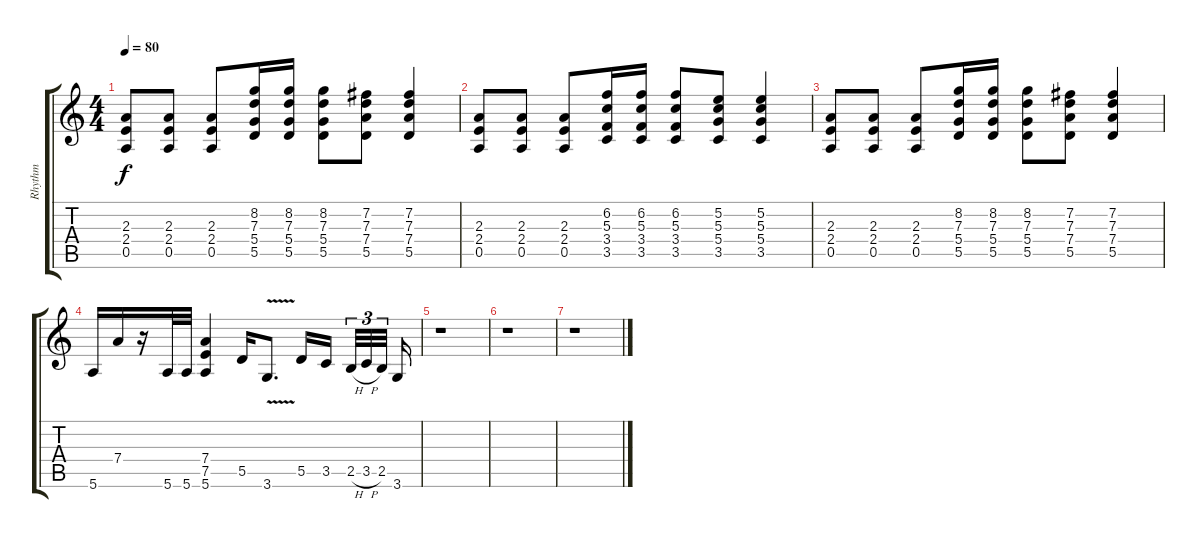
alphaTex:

\track ("Rhythm" "Rhythm") {instrument overdrivenguitar}
\staff {score tabs}
\tuning (E4 B3 G3 D3 A2 E2) {hide}
\ts (4 4)
\tempo 80
\clef g2
\ks c
(2.3 2.4 0.5).8{dy f} (2.3 2.4 0.5).8 (2.3 2.4 0.5).8 (8.2 7.3 5.4 5.5).16 (8.2 7.3 5.4 5.5).16 (8.2 7.3 5.4 5.5).8 (7.2 7.3 7.4 5.5).8 (7.2 7.3 7.4 5.5).4 |
(2.3 2.4 0.5).8 (2.3 2.4 0.5).8 (2.3 2.4 0.5).8 (6.2 5.3 3.4 3.5).16 (6.2 5.3 3.4 3.5).16 (6.2 5.3 3.4 3.5).8 (5.2 5.3 5.4 3.5).8 (5.2 5.3 5.4 3.5).4 |
(2.3 2.4 0.5).8 (2.3 2.4 0.5).8 (2.3 2.4 0.5).8 (8.2 7.3 5.4 5.5).16 (8.2 7.3 5.4 5.5).16 (8.2 7.3 5.4 5.5).8 (7.2 7.3 7.4 5.5).8 (7.2 7.3 7.4 5.5).4 |
5.6.16 7.4.16 r.16 5.6.32 5.6.32 (7.4 7.5 5.6).4 5.5.16 3.6{v}.8{d} 5.5.16 3.5.16{beam splitsecondary} 2.5{h}.32{tu (3 2)} 3.5{h}.32{tu (3 2)} 2.5.32{tu (3 2) beam splitsecondary} 3.6.16 |
r.1 |
r.1 |
r.1
